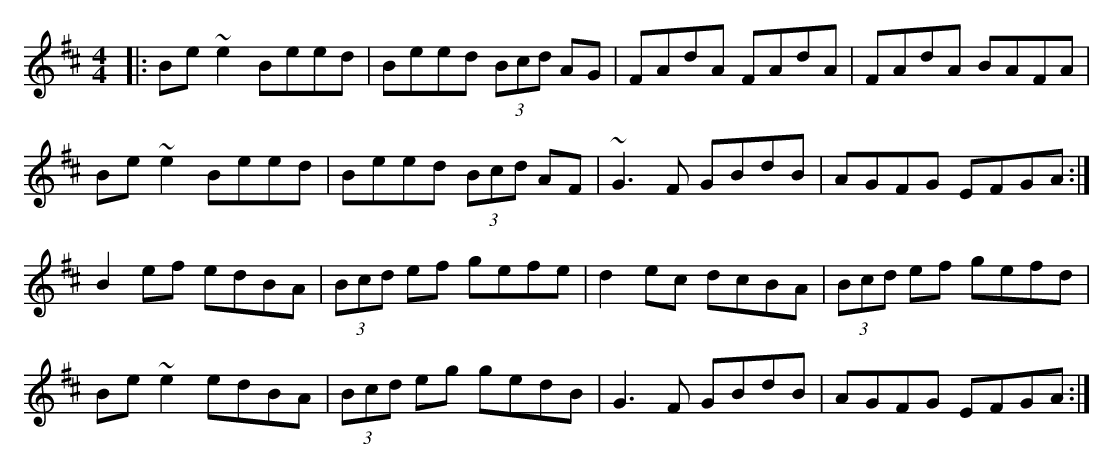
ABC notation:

X:1
M:4/4
K:Edor
|:Be~e2 Beed|Beed (3Bcd AG|FAdA FAdA|FAdA BAFA|
Be~e2 Beed|Beed (3Bcd AF|~G3F GBdB|AGFG EFGA:|
B2ef edBA|(3Bcd ef gefe|d2ec dcBA|(3Bcd ef gefd|
Be~e2 edBA|(3Bcd eg gedB|G3F GBdB|AGFG EFGA:|
